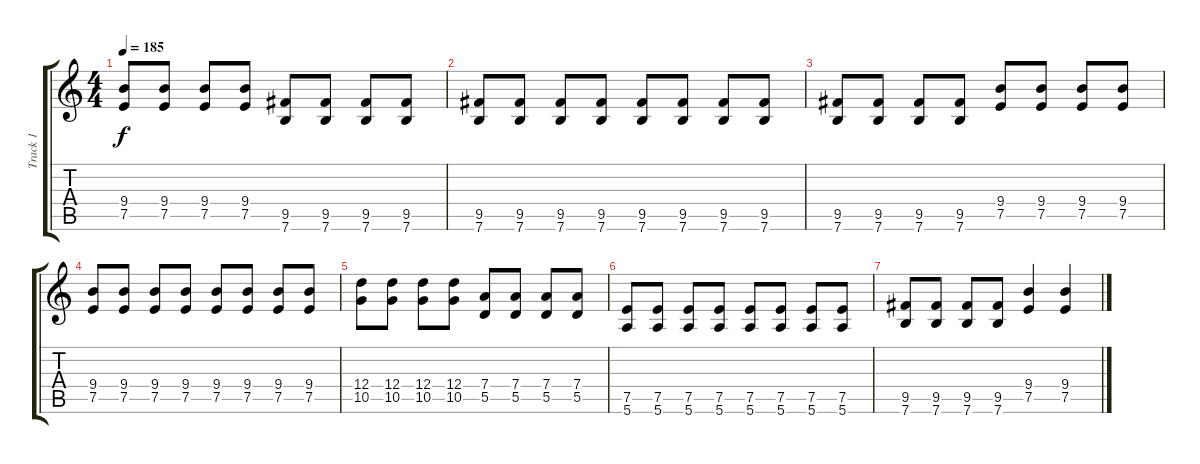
\track ("Track 1" "Track 1") {instrument distortionguitar}
\staff {score tabs}
\tuning (E4 B3 G3 D3 A2 E2) {hide}
\ts (4 4)
\tempo 185
\clef g2
\ks c
(9.4 7.5).8{dy f} (9.4 7.5).8 (9.4 7.5).8 (9.4 7.5).8 (9.5 7.6).8 (9.5 7.6).8 (9.5 7.6).8 (9.5 7.6).8 |
(9.5 7.6).8 (9.5 7.6).8 (9.5 7.6).8 (9.5 7.6).8 (9.5 7.6).8 (9.5 7.6).8 (9.5 7.6).8 (9.5 7.6).8 |
(9.5 7.6).8 (9.5 7.6).8 (9.5 7.6).8 (9.5 7.6).8 (9.4 7.5).8 (9.4 7.5).8 (9.4 7.5).8 (9.4 7.5).8 |
(9.4 7.5).8 (9.4 7.5).8 (9.4 7.5).8 (9.4 7.5).8 (9.4 7.5).8 (9.4 7.5).8 (9.4 7.5).8 (9.4 7.5).8 |
(12.4 10.5).8 (12.4 10.5).8 (12.4 10.5).8 (12.4 10.5).8 (7.4 5.5).8 (7.4 5.5).8 (7.4 5.5).8 (7.4 5.5).8 |
(7.5 5.6).8 (7.5 5.6).8 (7.5 5.6).8 (7.5 5.6).8 (7.5 5.6).8 (7.5 5.6).8 (7.5 5.6).8 (7.5 5.6).8 |
(9.5 7.6).8 (9.5 7.6).8 (9.5 7.6).8 (9.5 7.6).8 (9.4 7.5).4 (9.4 7.5).4
